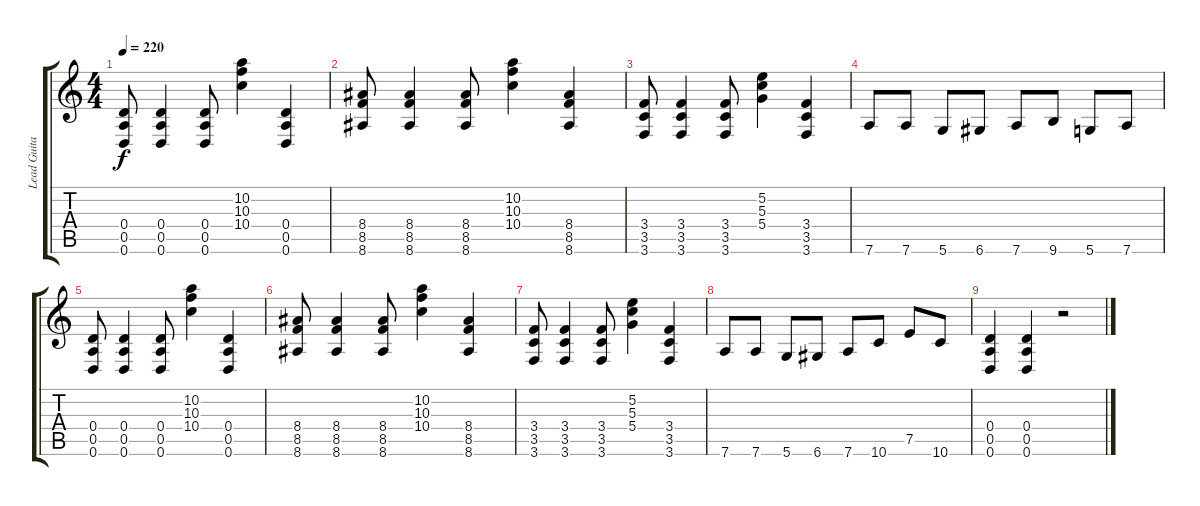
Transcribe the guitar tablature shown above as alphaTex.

\track ("Lead Guitar" "Lead Guita") {instrument overdrivenguitar}
\staff {score tabs}
\tuning (E4 B3 G3 D3 A2 D2) {hide}
\ts (4 4)
\tempo 220
\clef g2
\ks c
(0.4 0.5 0.6).8{dy f} (0.4 0.5 0.6).4 (0.4 0.5 0.6).8 (10.2 10.3 10.4).4 (0.4 0.5 0.6).4 |
(8.4 8.5 8.6).8 (8.4 8.5 8.6).4 (8.4 8.5 8.6).8 (10.2 10.3 10.4).4 (8.4 8.5 8.6).4 |
(3.4 3.5 3.6).8 (3.4 3.5 3.6).4 (3.4 3.5 3.6).8 (5.2 5.3 5.4).4 (3.4 3.5 3.6).4 |
7.6.8 7.6.8 5.6.8 6.6.8 7.6.8 9.6.8 5.6.8 7.6.8 |
(0.4 0.5 0.6).8 (0.4 0.5 0.6).4 (0.4 0.5 0.6).8 (10.2 10.3 10.4).4 (0.4 0.5 0.6).4 |
(8.4 8.5 8.6).8 (8.4 8.5 8.6).4 (8.4 8.5 8.6).8 (10.2 10.3 10.4).4 (8.4 8.5 8.6).4 |
(3.4 3.5 3.6).8 (3.4 3.5 3.6).4 (3.4 3.5 3.6).8 (5.2 5.3 5.4).4 (3.4 3.5 3.6).4 |
7.6.8 7.6.8 5.6.8 6.6.8 7.6.8 10.6.8 7.5.8 10.6.8 |
(0.4 0.5 0.6).4 (0.4 0.5 0.6).4 r.2
